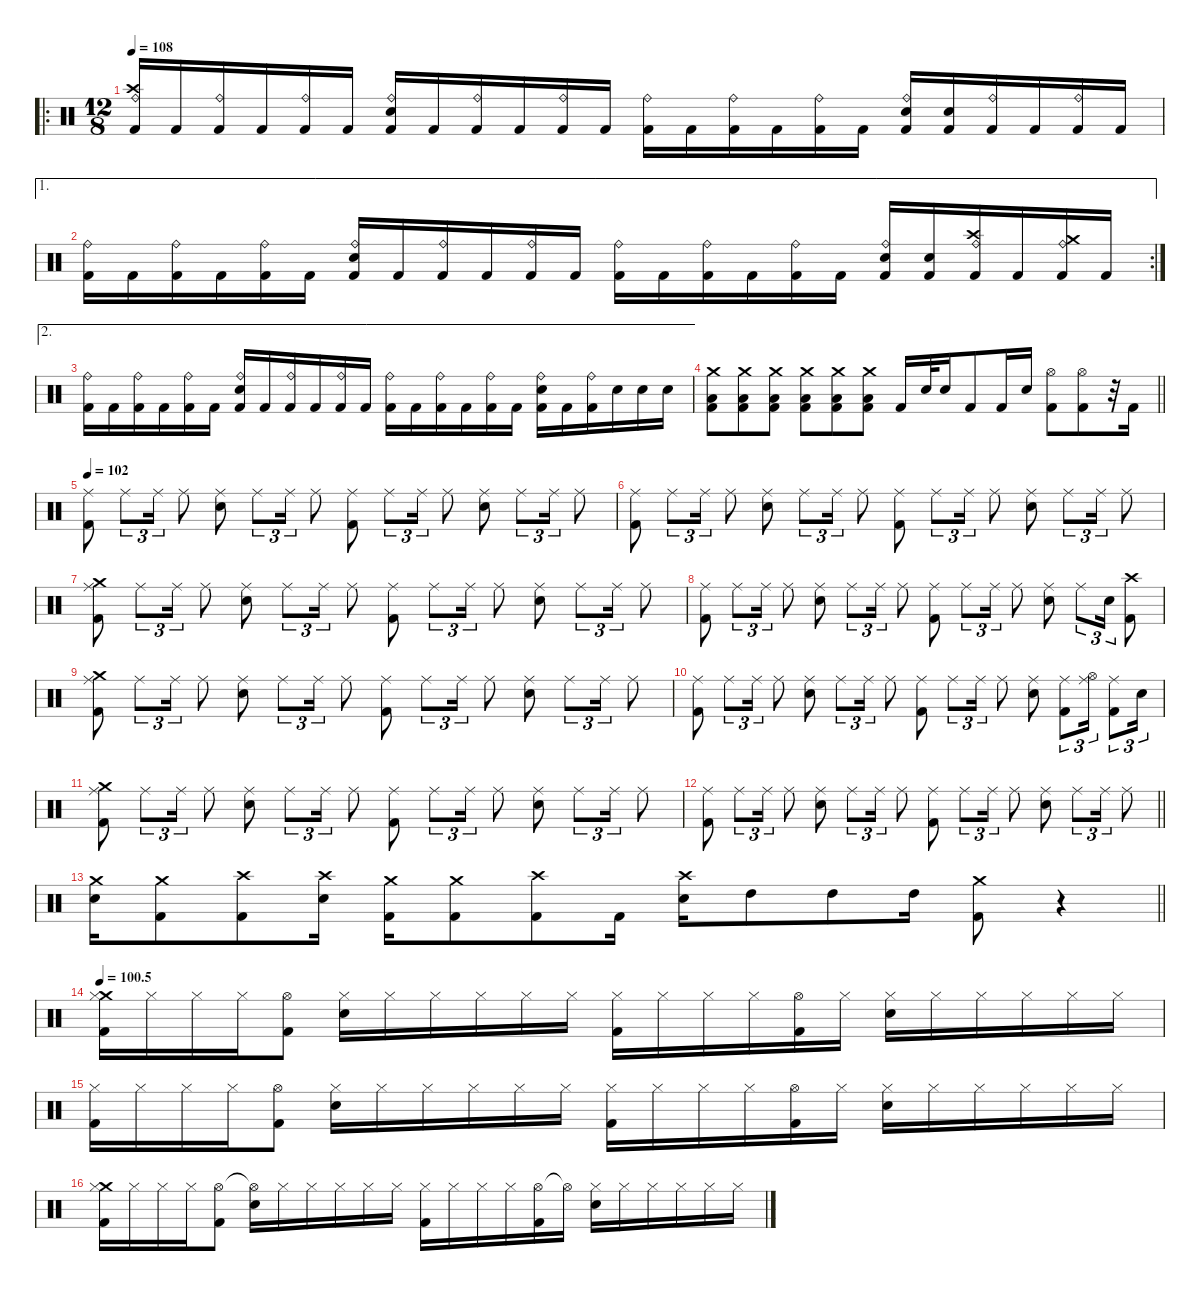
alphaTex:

\defaultSystemsLayout 4
\hideDynamics
\bracketExtendMode nobrackets
\singleTrackTrackNamePolicy hidden
\multiTrackTrackNamePolicy hidden
\firstSystemTrackNameMode fullname
\otherSystemsTrackNameOrientation horizontal
\track ("Drum set" "drm.") {instrument percussion}
\staff {score}
\articulation defaults
\ro
\ts (12 8)
\tempo 108
\clef neutral
\ks aminor
("Crash high (hit)" "Ride (bell)" "Kick (hit) 2").16{dy f beam Up} "Kick (hit) 2".16{beam Up} ("Ride (bell)" "Kick (hit) 2").16{beam Up} "Kick (hit) 2".16{beam Up} ("Ride (bell)" "Kick (hit) 2").16{beam Up} "Kick (hit) 2".16{beam Up} ("Ride (bell)" "Snare (hit) 2" "Kick (hit) 2").16{beam Up} "Kick (hit) 2".16{beam Up} ("Ride (bell)" "Kick (hit) 2").16{beam Up} "Kick (hit) 2".16{beam Up} ("Ride (bell)" "Kick (hit) 2").16{beam Up} "Kick (hit) 2".16{beam Up} ("Ride (bell)" "Kick (hit) 2").16{beam Down} "Kick (hit) 2".16{beam Down} ("Ride (bell)" "Kick (hit) 2").16{beam Down} "Kick (hit) 2".16{beam Down} ("Ride (bell)" "Kick (hit) 2").16{beam Down} "Kick (hit) 2".16{beam Down} ("Ride (bell)" "Snare (hit) 2" "Kick (hit) 2").16{beam Up} ("Snare (hit) 2" "Kick (hit) 2").16{beam Up} ("Ride (bell)" "Kick (hit) 2").16{beam Up} "Kick (hit) 2".16{beam Up} ("Ride (bell)" "Kick (hit) 2").16{beam Up} "Kick (hit) 2".16{beam Up} |
\ae 1
\rc 2
("Ride (bell)" "Kick (hit) 2").16{beam Down} "Kick (hit) 2".16{beam Down} ("Ride (bell)" "Kick (hit) 2").16{beam Down} "Kick (hit) 2".16{beam Down} ("Ride (bell)" "Kick (hit) 2").16{beam Down} "Kick (hit) 2".16{beam Down} ("Ride (bell)" "Snare (hit) 2" "Kick (hit) 2").16{beam Up} "Kick (hit) 2".16{beam Up} ("Ride (bell)" "Kick (hit) 2").16{beam Up} "Kick (hit) 2".16{beam Up} ("Ride (bell)" "Kick (hit) 2").16{beam Up} "Kick (hit) 2".16{beam Up} ("Ride (bell)" "Kick (hit) 2").16{beam Down} "Kick (hit) 2".16{beam Down} ("Ride (bell)" "Kick (hit) 2").16{beam Down} "Kick (hit) 2".16{beam Down} ("Ride (bell)" "Kick (hit) 2").16{beam Down} "Kick (hit) 2".16{beam Down} ("Ride (bell)" "Snare (hit) 2" "Kick (hit) 2").16{beam Up} ("Snare (hit) 2" "Kick (hit) 2").16{beam Up} ("Crash high (hit)" "Ride (bell)" "Kick (hit) 2").16{beam Up} "Kick (hit) 2".16{beam Up} ("Crash medium (hit)" "Ride (bell)" "Kick (hit) 2").16{beam Up} "Kick (hit) 2".16{beam Up} |
\ae 2
("Ride (bell)" "Kick (hit) 2").16{beam Down} "Kick (hit) 2".16{beam Down} ("Ride (bell)" "Kick (hit) 2").16{beam Down} "Kick (hit) 2".16{beam Down} ("Ride (bell)" "Kick (hit) 2").16{beam Down} "Kick (hit) 2".16{beam Down} ("Ride (bell)" "Snare (hit) 2" "Kick (hit) 2").16{beam Up} "Kick (hit) 2".16{beam Up} ("Ride (bell)" "Kick (hit) 2").16{beam Up} "Kick (hit) 2".16{beam Up} ("Ride (bell)" "Kick (hit) 2").16{beam Up} "Kick (hit) 2".16{beam Up} ("Ride (bell)" "Kick (hit) 2").16{beam Down} "Kick (hit) 2".16{beam Down} ("Ride (bell)" "Kick (hit) 2").16{beam Down} "Kick (hit) 2".16{beam Down} ("Ride (bell)" "Kick (hit) 2").16{beam Down} "Kick (hit) 2".16{beam Down} ("Ride (bell)" "Snare (hit) 2" "Kick (hit) 2").16{beam Down} "Kick (hit) 2".16{beam Down} ("Ride (bell)" "Kick (hit) 2").16{beam Down} "Snare (hit) 2".16{beam Down} "Snare (hit) 2".16{beam Down} "Snare (hit) 2".16{beam Down} |
\barLineRight lightlight
("Crash medium (hit)" "Low Floor Tom (hit)" "Kick (hit) 2").8{beam Down} ("Crash medium (hit)" "Low Floor Tom (hit)" "Kick (hit) 2").8{beam Down} ("Crash medium (hit)" "Low Floor Tom (hit)" "Kick (hit) 2").8{beam Down} ("Crash medium (hit)" "Low Floor Tom (hit)" "Kick (hit) 2").8{beam Down} ("Crash medium (hit)" "Low Floor Tom (hit)" "Kick (hit) 2").8{beam Down} ("Crash medium (hit)" "Low Floor Tom (hit)" "Kick (hit) 2").8{beam Down} "Kick (hit) 2".16{beam Up} "Snare (hit) 2".32{beam Up} "Snare (hit) 2".16{beam Up} "Kick (hit) 2".8{beam Up} "Kick (hit) 2".16{beam Up} "Snare (hit) 2".16{beam Up} ("Hi-Hat (open)" "Kick (hit) 2").8{beam Down} ("Hi-Hat (open)" "Kick (hit) 2").8{beam Down} r.32{beam Down} "Kick (hit) 2".16{beam Down} |
\tempo 102
("Ride (middle)" "Kick (hit) 2").8{beam Down} "Ride (middle)".8{tu (3 2) beam Down} "Ride (middle)".16{tu (3 2) beam Down} "Ride (middle)".8{beam Down} ("Ride (middle)" "Snare (hit) 2").8{beam Down} "Ride (middle)".8{tu (3 2) beam Down} "Ride (middle)".16{tu (3 2) beam Down} "Ride (middle)".8{beam Down} ("Ride (middle)" "Kick (hit) 2").8{beam Down} "Ride (middle)".8{tu (3 2) beam Down} "Ride (middle)".16{tu (3 2) beam Down} "Ride (middle)".8{beam Down} ("Ride (middle)" "Snare (hit) 2").8{beam Down} "Ride (middle)".8{tu (3 2) beam Down} "Ride (middle)".16{tu (3 2) beam Down} "Ride (middle)".8{beam Down} |
("Ride (middle)" "Kick (hit) 2").8{beam Down} "Ride (middle)".8{tu (3 2) beam Down} "Ride (middle)".16{tu (3 2) beam Down} "Ride (middle)".8{beam Down} ("Ride (middle)" "Snare (hit) 2").8{beam Down} "Ride (middle)".8{tu (3 2) beam Down} "Ride (middle)".16{tu (3 2) beam Down} "Ride (middle)".8{beam Down} ("Ride (middle)" "Kick (hit) 2").8{beam Down} "Ride (middle)".8{tu (3 2) beam Down} "Ride (middle)".16{tu (3 2) beam Down} "Ride (middle)".8{beam Down} ("Ride (middle)" "Snare (hit) 2").8{beam Down} "Ride (middle)".8{tu (3 2) beam Down} "Ride (middle)".16{tu (3 2) beam Down} "Ride (middle)".8{beam Down} |
("Crash medium (hit)" "Ride (middle)" "Kick (hit) 2").8{beam Down} "Ride (middle)".8{tu (3 2) beam Down} "Ride (middle)".16{tu (3 2) beam Down} "Ride (middle)".8{beam Down} ("Ride (middle)" "Snare (hit) 2").8{beam Down} "Ride (middle)".8{tu (3 2) beam Down} "Ride (middle)".16{tu (3 2) beam Down} "Ride (middle)".8{beam Down} ("Ride (middle)" "Kick (hit) 2").8{beam Down} "Ride (middle)".8{tu (3 2) beam Down} "Ride (middle)".16{tu (3 2) beam Down} "Ride (middle)".8{beam Down} ("Ride (middle)" "Snare (hit) 2").8{beam Down} "Ride (middle)".8{tu (3 2) beam Down} "Ride (middle)".16{tu (3 2) beam Down} "Ride (middle)".8{beam Down} |
("Ride (middle)" "Kick (hit) 2").8{beam Down} "Ride (middle)".8{tu (3 2) beam Down} "Ride (middle)".16{tu (3 2) beam Down} "Ride (middle)".8{beam Down} ("Ride (middle)" "Snare (hit) 2").8{beam Down} "Ride (middle)".8{tu (3 2) beam Down} "Ride (middle)".16{tu (3 2) beam Down} "Ride (middle)".8{beam Down} ("Ride (middle)" "Kick (hit) 2").8{beam Down} "Ride (middle)".8{tu (3 2) beam Down} "Ride (middle)".16{tu (3 2) beam Down} "Ride (middle)".8{beam Down} ("Ride (middle)" "Snare (hit) 2").8{beam Down} "Ride (middle)".8{tu (3 2) beam Down} "Snare (hit) 2".16{tu (3 2) beam Down} ("Crash high (hit)" "Kick (hit) 2").8{beam Down} |
("Crash medium (hit)" "Ride (middle)" "Kick (hit) 2").8{beam Down} "Ride (middle)".8{tu (3 2) beam Down} "Ride (middle)".16{tu (3 2) beam Down} "Ride (middle)".8{beam Down} ("Ride (middle)" "Snare (hit) 2").8{beam Down} "Ride (middle)".8{tu (3 2) beam Down} "Ride (middle)".16{tu (3 2) beam Down} "Ride (middle)".8{beam Down} ("Ride (middle)" "Kick (hit) 2").8{beam Down} "Ride (middle)".8{tu (3 2) beam Down} "Ride (middle)".16{tu (3 2) beam Down} "Ride (middle)".8{beam Down} ("Ride (middle)" "Snare (hit) 2").8{beam Down} "Ride (middle)".8{tu (3 2) beam Down} "Ride (middle)".16{tu (3 2) beam Down} "Ride (middle)".8{beam Down} |
("Ride (middle)" "Kick (hit) 2").8{beam Down} "Ride (middle)".8{tu (3 2) beam Down} "Ride (middle)".16{tu (3 2) beam Down} "Ride (middle)".8{beam Down} ("Ride (middle)" "Snare (hit) 2").8{beam Down} "Ride (middle)".8{tu (3 2) beam Down} "Ride (middle)".16{tu (3 2) beam Down} "Ride (middle)".8{beam Down} ("Ride (middle)" "Kick (hit) 2").8{beam Down} "Ride (middle)".8{tu (3 2) beam Down} "Ride (middle)".16{tu (3 2) beam Down} "Ride (middle)".8{beam Down} ("Ride (middle)" "Snare (hit) 2").8{beam Down} ("Ride (middle)" "Kick (hit) 2").8{tu (3 2) beam Down} ("Ride (middle)" "Hi-Hat (open)").16{tu (3 2) beam Down} ("Ride (middle)" "Kick (hit) 2").8{tu (3 2) beam Down} "Snare (hit) 2".16{tu (3 2) beam Down} |
("Crash medium (hit)" "Ride (middle)" "Kick (hit) 2").8{beam Down} "Ride (middle)".8{tu (3 2) beam Down} "Ride (middle)".16{tu (3 2) beam Down} "Ride (middle)".8{beam Down} ("Ride (middle)" "Snare (hit) 2").8{beam Down} "Ride (middle)".8{tu (3 2) beam Down} "Ride (middle)".16{tu (3 2) beam Down} "Ride (middle)".8{beam Down} ("Ride (middle)" "Kick (hit) 2").8{beam Down} "Ride (middle)".8{tu (3 2) beam Down} "Ride (middle)".16{tu (3 2) beam Down} "Ride (middle)".8{beam Down} ("Ride (middle)" "Snare (hit) 2").8{beam Down} "Ride (middle)".8{tu (3 2) beam Down} "Ride (middle)".16{tu (3 2) beam Down} "Ride (middle)".8{beam Down} |
\barLineRight lightlight
("Ride (middle)" "Kick (hit) 2").8{beam Down} "Ride (middle)".8{tu (3 2) beam Down} "Ride (middle)".16{tu (3 2) beam Down} "Ride (middle)".8{beam Down} ("Ride (middle)" "Snare (hit) 2").8{beam Down} "Ride (middle)".8{tu (3 2) beam Down} "Ride (middle)".16{tu (3 2) beam Down} "Ride (middle)".8{beam Down} ("Ride (middle)" "Kick (hit) 2").8{beam Down} "Ride (middle)".8{tu (3 2) beam Down} "Ride (middle)".16{tu (3 2) beam Down} "Ride (middle)".8{beam Down} ("Ride (middle)" "Snare (hit) 2").8{beam Down} "Ride (middle)".8{tu (3 2) beam Down} "Ride (middle)".16{tu (3 2) beam Down} "Ride (middle)".8{beam Down} |
\barLineRight lightlight
("Crash medium (hit)" "Snare (hit) 2").16{beam Down} ("Crash medium (hit)" "Kick (hit) 2").8{beam Down} ("Crash high (hit)" "Kick (hit) 2").8{beam Down} ("Crash high (hit)" "Snare (hit) 2").16{beam Down} ("Crash medium (hit)" "Kick (hit) 2").16{beam Down} ("Crash medium (hit)" "Kick (hit) 2").8{beam Down} ("Crash high (hit)" "Kick (hit) 2").8{beam Down} "Kick (hit) 2".16{beam Down} ("Crash high (hit)" "Snare (hit) 2").16{beam Down} "High Tom (hit)".8{beam Down} "High Tom (hit)".8{beam Down} "High Tom (hit)".16{beam Down} ("Crash medium (hit)" "Kick (hit) 2").8{beam Down} r.4{beam Down} |
\tempo
100.5 ("Crash medium (hit)" "Hi-Hat (closed)" "Kick (hit) 2").16{beam Down} "Hi-Hat (closed)".16{beam Down} "Hi-Hat (closed)".16{beam Down} "Hi-Hat (closed)".16{beam Down} ("Hi-Hat (open)" "Kick (hit) 2").8{beam Down} ("Hi-Hat (closed)" "Snare (hit) 2").16{beam Down} "Hi-Hat (closed)".16{beam Down} "Hi-Hat (closed)".16{beam Down} "Hi-Hat (closed)".16{beam Down} "Hi-Hat (closed)".16{beam Down} "Hi-Hat (closed)".16{beam Down} ("Hi-Hat (closed)" "Kick (hit) 2").16{beam Down} "Hi-Hat (closed)".16{beam Down} "Hi-Hat (closed)".16{beam Down} "Hi-Hat (closed)".16{beam Down} ("Hi-Hat (open)" "Kick (hit) 2").16{beam Down} "Hi-Hat (closed)".16{beam Down} ("Hi-Hat (closed)" "Snare (hit) 2").16{beam Down} "Hi-Hat (closed)".16{beam Down} "Hi-Hat (closed)".16{beam Down} "Hi-Hat (closed)".16{beam Down} "Hi-Hat (closed)".16{beam Down} "Hi-Hat (closed)".16{beam Down} |
("Hi-Hat (closed)" "Kick (hit) 2").16{beam Down} "Hi-Hat (closed)".16{beam Down} "Hi-Hat (closed)".16{beam Down} "Hi-Hat (closed)".16{beam Down} ("Hi-Hat (open)" "Kick (hit) 2").8{beam Down} ("Hi-Hat (closed)" "Snare (hit) 2").16{beam Down} "Hi-Hat (closed)".16{beam Down} "Hi-Hat (closed)".16{beam Down} "Hi-Hat (closed)".16{beam Down} "Hi-Hat (closed)".16{beam Down} "Hi-Hat (closed)".16{beam Down} ("Hi-Hat (closed)" "Kick (hit) 2").16{beam Down} "Hi-Hat (closed)".16{beam Down} "Hi-Hat (closed)".16{beam Down} "Hi-Hat (closed)".16{beam Down} ("Hi-Hat (open)" "Kick (hit) 2").16{beam Down} "Hi-Hat (closed)".16{beam Down} ("Hi-Hat (closed)" "Snare (hit) 2").16{beam Down} "Hi-Hat (closed)".16{beam Down} "Hi-Hat (closed)".16{beam Down} "Hi-Hat (closed)".16{beam Down} "Hi-Hat (closed)".16{beam Down} "Hi-Hat (closed)".16{beam Down} |
("Crash medium (hit)" "Hi-Hat (closed)" "Kick (hit) 2").16{beam Down} "Hi-Hat (closed)".16{beam Down} "Hi-Hat (closed)".16{beam Down} "Hi-Hat (closed)".16{beam Down} ("Hi-Hat (open)" "Kick (hit) 2").8{beam Down} ("Hi-Hat (open)"{t} "Snare (hit) 2").16{beam Down} "Hi-Hat (closed)".16{beam Down} "Hi-Hat (closed)".16{beam Down} "Hi-Hat (closed)".16{beam Down} "Hi-Hat (closed)".16{beam Down} "Hi-Hat (closed)".16{beam Down} ("Hi-Hat (closed)" "Kick (hit) 2").16{beam Down} "Hi-Hat (closed)".16{beam Down} "Hi-Hat (closed)".16{beam Down} "Hi-Hat (closed)".16{beam Down} ("Hi-Hat (open)" "Kick (hit) 2").16{beam Down} "Hi-Hat (open)"{t}.16{beam Down} ("Hi-Hat (closed)" "Snare (hit) 2").16{beam Down} "Hi-Hat (closed)".16{beam Down} "Hi-Hat (closed)".16{beam Down} "Hi-Hat (closed)".16{beam Down} "Hi-Hat (closed)".16{beam Down} "Hi-Hat (closed)".16{beam Down}
